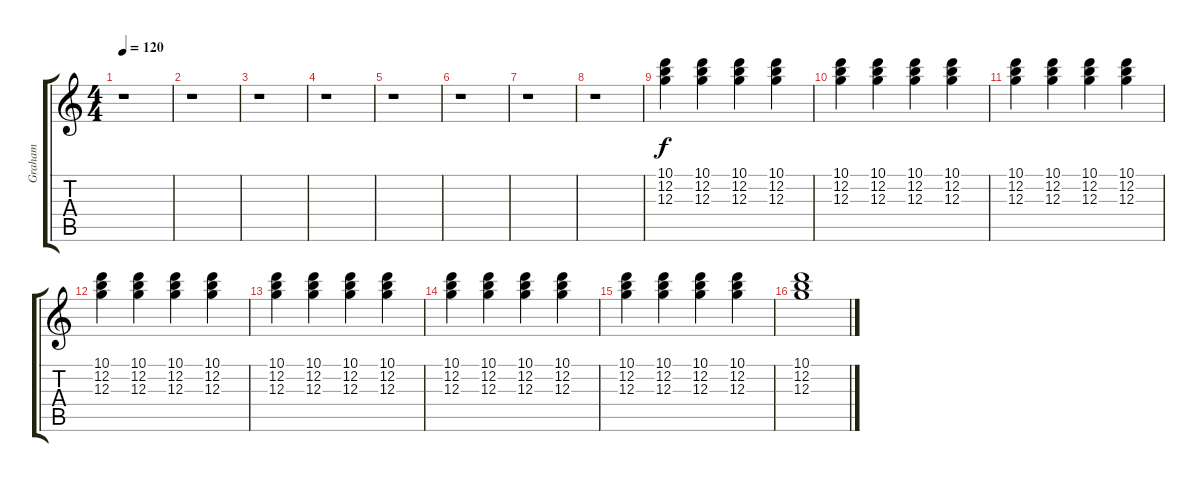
\track ("Graham" "Graham") {instrument distortionguitar}
\staff {score tabs}
\tuning (E4 B3 G3 D3 A2 E2) {hide}
\ts (4 4)
\tempo 120
\clef g2
\ks c
r.1{dy f instrument distortionguitar} |
r.1 |
r.1 |
r.1 |
r.1 |
r.1 |
r.1 |
r.1 |
(10.1 12.2 12.3).4 (10.1 12.2 12.3).4 (10.1 12.2 12.3).4 (10.1 12.2 12.3).4 |
(10.1 12.2 12.3).4 (10.1 12.2 12.3).4 (10.1 12.2 12.3).4 (10.1 12.2 12.3).4 |
(10.1 12.2 12.3).4 (10.1 12.2 12.3).4 (10.1 12.2 12.3).4 (10.1 12.2 12.3).4 |
(10.1 12.2 12.3).4 (10.1 12.2 12.3).4 (10.1 12.2 12.3).4 (10.1 12.2 12.3).4 |
(10.1 12.2 12.3).4 (10.1 12.2 12.3).4 (10.1 12.2 12.3).4 (10.1 12.2 12.3).4 |
(10.1 12.2 12.3).4 (10.1 12.2 12.3).4 (10.1 12.2 12.3).4 (10.1 12.2 12.3).4 |
(10.1 12.2 12.3).4 (10.1 12.2 12.3).4 (10.1 12.2 12.3).4 (10.1 12.2 12.3).4 |
(10.1 12.2 12.3).1
